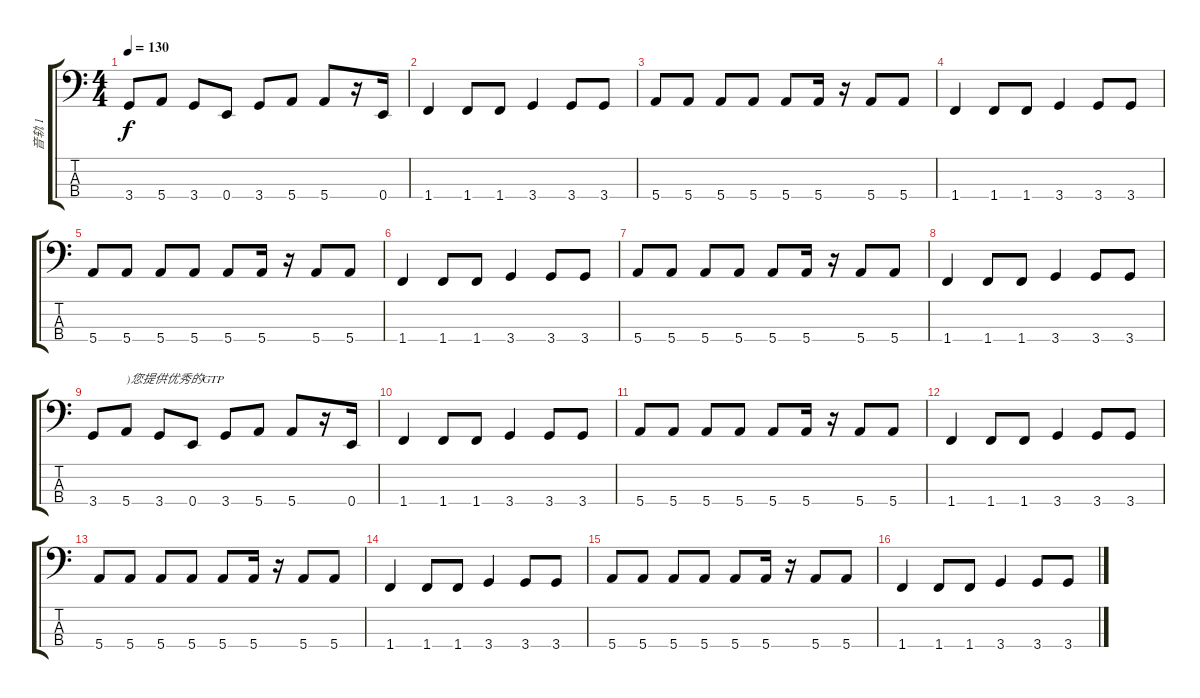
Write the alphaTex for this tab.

\track ("音轨 1" "音轨 1") {instrument electricbassfinger}
\staff {score tabs}
\tuning (G2 D2 A1 E1) {hide}
\ts (4 4)
\tempo 130
\clef f4
\ks c
3.4.8{dy f} 5.4.8 3.4.8 0.4.8 3.4.8 5.4.8 5.4.8 r.16 0.4.16 |
1.4.4 1.4.8 1.4.8 3.4.4 3.4.8 3.4.8 |
5.4.8 5.4.8 5.4.8 5.4.8 5.4.8 5.4.16 r.16 5.4.8 5.4.8 |
1.4.4 1.4.8 1.4.8 3.4.4 3.4.8 3.4.8 |
5.4.8 5.4.8 5.4.8 5.4.8 5.4.8 5.4.16 r.16 5.4.8 5.4.8 |
1.4.4 1.4.8 1.4.8 3.4.4 3.4.8 3.4.8 |
5.4.8 5.4.8 5.4.8 5.4.8 5.4.8 5.4.16 r.16 5.4.8 5.4.8 |
1.4.4 1.4.8 1.4.8 3.4.4 3.4.8 3.4.8 |
3.4.8 5.4.8{txt ")您提供优秀的GTP"} 3.4.8 0.4.8 3.4.8 5.4.8 5.4.8 r.16 0.4.16 |
1.4.4 1.4.8 1.4.8 3.4.4 3.4.8 3.4.8 |
5.4.8 5.4.8 5.4.8 5.4.8 5.4.8 5.4.16 r.16 5.4.8 5.4.8 |
1.4.4 1.4.8 1.4.8 3.4.4 3.4.8 3.4.8 |
5.4.8 5.4.8 5.4.8 5.4.8 5.4.8 5.4.16 r.16 5.4.8 5.4.8 |
1.4.4 1.4.8 1.4.8 3.4.4 3.4.8 3.4.8 |
5.4.8 5.4.8 5.4.8 5.4.8 5.4.8 5.4.16 r.16 5.4.8 5.4.8 |
1.4.4 1.4.8 1.4.8 3.4.4 3.4.8 3.4.8
